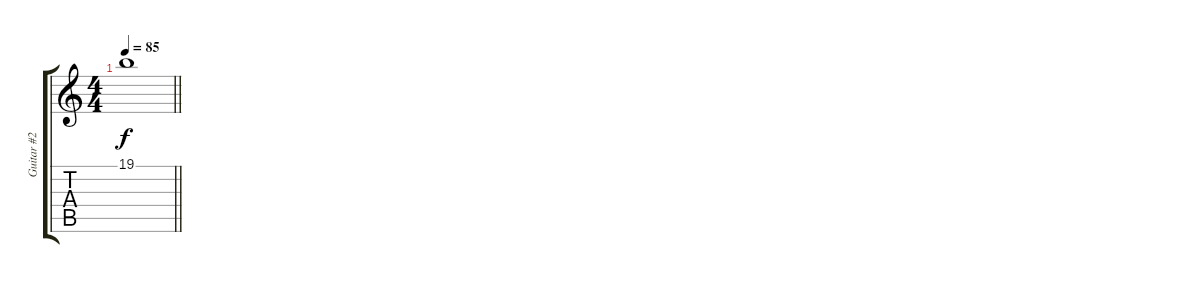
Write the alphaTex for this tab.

\track ("Guitar #2" "Guitar #2") {instrument stringensemble2}
\staff {score tabs}
\tuning (E4 B3 G3 D3 A2 E2) {hide}
\ts (4 4)
\tempo 85
\clef g2
\barLineRight lightlight
\ks c
19.1{t}.1{dy f}
